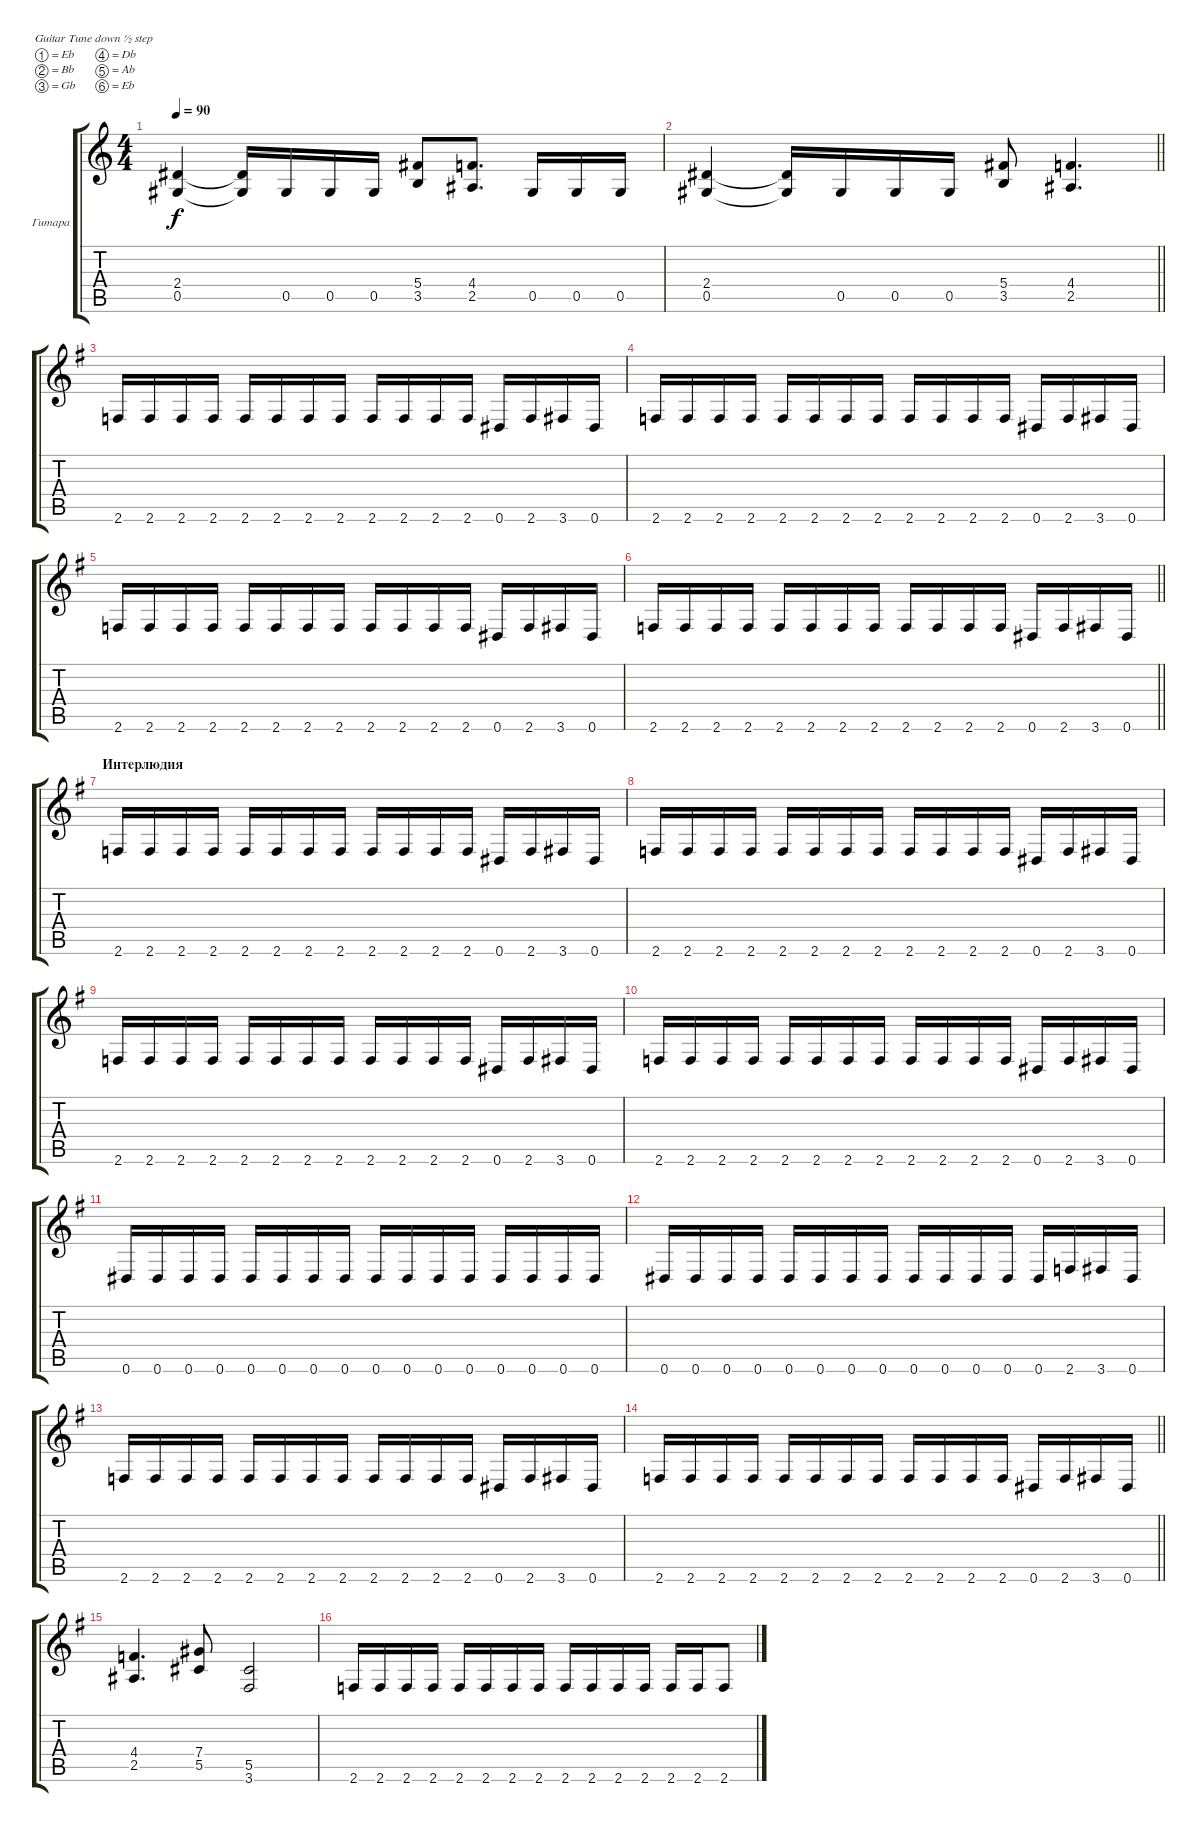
\bracketExtendMode groupsimilarinstruments
\firstSystemTrackNameOrientation horizontal
\otherSystemsTrackNameOrientation horizontal
\track ("Владимир Холстинин" "Гитара") {instrument distortionguitar}
\staff {score tabs}
\tuning (Eb4 Bb3 Gb3 Db3 Ab2 Eb2)
\ts (4 4)
\tempo 90
\clef g2
\ks c
(2.4 0.5).4{dy f} (2.4{t} 0.5{t}).16 0.5.16 0.5.16 0.5.16 (5.4 3.5).8 (4.4 2.5).8{d} 0.5.16 0.5.16 0.5.16 |
\barLineRight lightlight
(2.4 0.5).4 (2.4{t} 0.5{t}).16 0.5.16 0.5.16 0.5.16 (5.4 3.5).8 (4.4 2.5).4{d} |
\ks eminor
2.6.16 2.6.16 2.6.16 2.6.16 2.6.16 2.6.16 2.6.16 2.6.16 2.6.16 2.6.16 2.6.16 2.6.16 0.6.16 2.6.16 3.6.16 0.6.16 |
2.6.16 2.6.16 2.6.16 2.6.16 2.6.16 2.6.16 2.6.16 2.6.16 2.6.16 2.6.16 2.6.16 2.6.16 0.6.16 2.6.16 3.6.16 0.6.16 |
2.6.16 2.6.16 2.6.16 2.6.16 2.6.16 2.6.16 2.6.16 2.6.16 2.6.16 2.6.16 2.6.16 2.6.16 0.6.16 2.6.16 3.6.16 0.6.16 |
\barLineRight lightlight
2.6.16 2.6.16 2.6.16 2.6.16 2.6.16 2.6.16 2.6.16 2.6.16 2.6.16 2.6.16 2.6.16 2.6.16 0.6.16 2.6.16 3.6.16 0.6.16 |
\section ("" "Интерлюдия")
2.6.16 2.6.16 2.6.16 2.6.16 2.6.16 2.6.16 2.6.16 2.6.16 2.6.16 2.6.16 2.6.16 2.6.16 0.6.16 2.6.16 3.6.16 0.6.16 |
2.6.16 2.6.16 2.6.16 2.6.16 2.6.16 2.6.16 2.6.16 2.6.16 2.6.16 2.6.16 2.6.16 2.6.16 0.6.16 2.6.16 3.6.16 0.6.16 |
2.6.16 2.6.16 2.6.16 2.6.16 2.6.16 2.6.16 2.6.16 2.6.16 2.6.16 2.6.16 2.6.16 2.6.16 0.6.16 2.6.16 3.6.16 0.6.16 |
2.6.16 2.6.16 2.6.16 2.6.16 2.6.16 2.6.16 2.6.16 2.6.16 2.6.16 2.6.16 2.6.16 2.6.16 0.6.16 2.6.16 3.6.16 0.6.16 |
0.6.16 0.6.16 0.6.16 0.6.16 0.6.16 0.6.16 0.6.16 0.6.16 0.6.16 0.6.16 0.6.16 0.6.16 0.6.16 0.6.16 0.6.16 0.6.16 |
0.6.16 0.6.16 0.6.16 0.6.16 0.6.16 0.6.16 0.6.16 0.6.16 0.6.16 0.6.16 0.6.16 0.6.16 0.6.16 2.6.16 3.6.16 0.6.16 |
2.6.16 2.6.16 2.6.16 2.6.16 2.6.16 2.6.16 2.6.16 2.6.16 2.6.16 2.6.16 2.6.16 2.6.16 0.6.16 2.6.16 3.6.16 0.6.16 |
\barLineRight lightlight
2.6.16 2.6.16 2.6.16 2.6.16 2.6.16 2.6.16 2.6.16 2.6.16 2.6.16 2.6.16 2.6.16 2.6.16 0.6.16 2.6.16 3.6.16 0.6.16 |
(4.4 2.5).4{d} (7.4 5.5).8 (5.5 3.6).2 |
2.6.16 2.6.16 2.6.16 2.6.16 2.6.16 2.6.16 2.6.16 2.6.16 2.6.16 2.6.16 2.6.16 2.6.16 2.6.16 2.6.16 2.6.8
